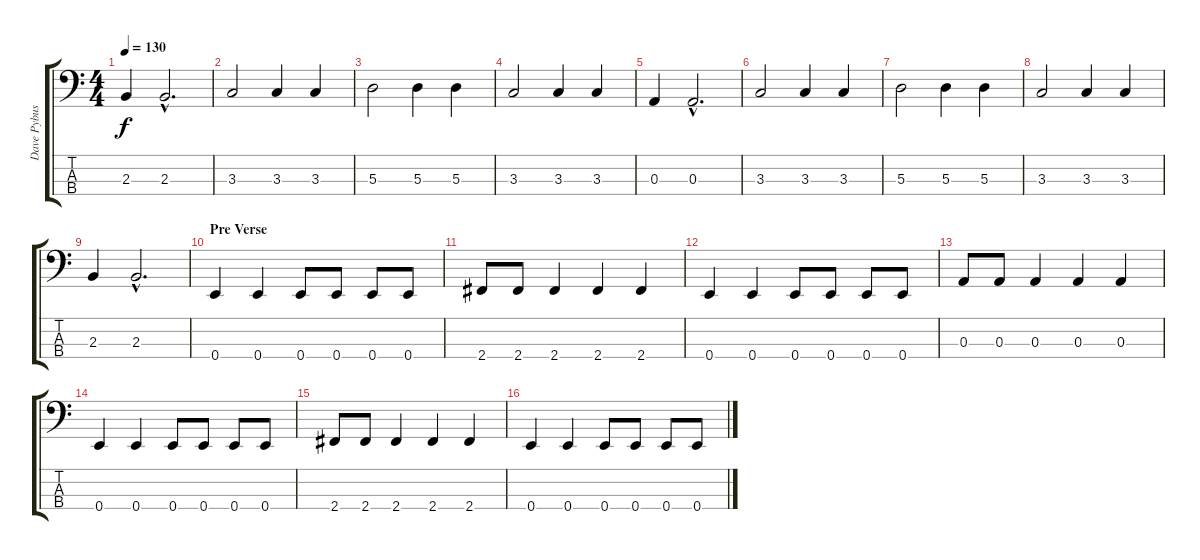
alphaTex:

\track ("Dave Pybus (Bass Guitar)" "Dave Pybus") {instrument electricbassfinger}
\staff {score tabs}
\tuning (G2 D2 A1 E1) {hide}
\ts (4 4)
\tempo 130
\clef f4
\ks c
2.3.4{dy f} 2.3{hac}.2{d} |
3.3.2 3.3.4 3.3.4 |
5.3.2 5.3.4 5.3.4 |
3.3.2 3.3.4 3.3.4 |
0.3.4 0.3{hac}.2{d} |
3.3.2 3.3.4 3.3.4 |
5.3.2 5.3.4 5.3.4 |
3.3.2 3.3.4 3.3.4 |
2.3.4 2.3{hac}.2{d} |
\section ("" "Pre Verse")
0.4.4 0.4.4 0.4.8 0.4.8 0.4.8 0.4.8 |
2.4.8 2.4.8 2.4.4 2.4.4 2.4.4 |
0.4.4 0.4.4 0.4.8 0.4.8 0.4.8 0.4.8 |
0.3.8 0.3.8 0.3.4 0.3.4 0.3.4 |
0.4.4 0.4.4 0.4.8 0.4.8 0.4.8 0.4.8 |
2.4.8 2.4.8 2.4.4 2.4.4 2.4.4 |
0.4.4 0.4.4 0.4.8 0.4.8 0.4.8 0.4.8
